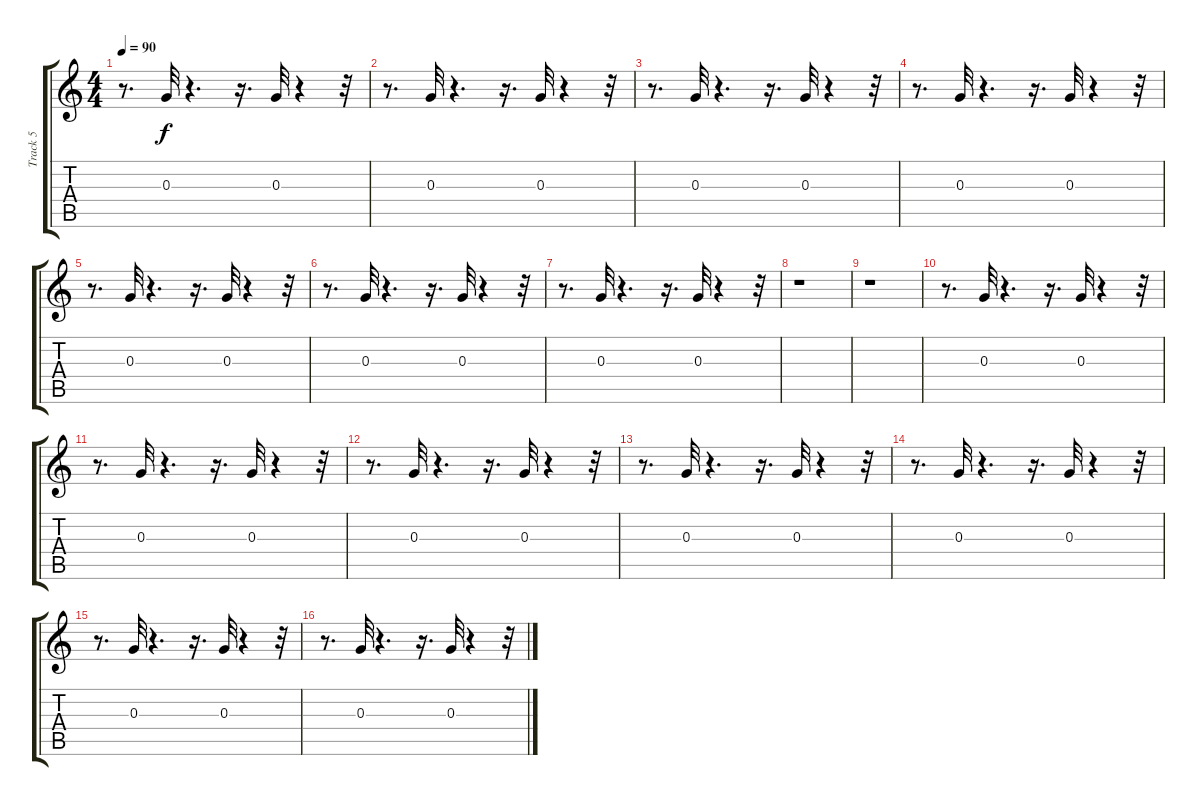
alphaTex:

\track ("Track 5" "Track 5") {instrument electricguitarmuted}
\staff {score tabs}
\tuning (E4 B3 G3 D3 A2 E2) {hide}
\ts (4 4)
\tempo 90
\clef g2
\ks c
r.8{d dy f} 0.3.32 r.4{d} r.16{d} 0.3.32 r.4 r.32 |
r.8{d} 0.3.32 r.4{d} r.16{d} 0.3.32 r.4 r.32 |
r.8{d} 0.3.32 r.4{d} r.16{d} 0.3.32 r.4 r.32 |
r.8{d} 0.3.32 r.4{d} r.16{d} 0.3.32 r.4 r.32 |
r.8{d} 0.3.32 r.4{d} r.16{d} 0.3.32 r.4 r.32 |
r.8{d} 0.3.32 r.4{d} r.16{d} 0.3.32 r.4 r.32 |
r.8{d} 0.3.32 r.4{d} r.16{d} 0.3.32 r.4 r.32 |
r.1 |
r.1 |
r.8{d} 0.3.32 r.4{d} r.16{d} 0.3.32 r.4 r.32 |
r.8{d} 0.3.32 r.4{d} r.16{d} 0.3.32 r.4 r.32 |
r.8{d} 0.3.32 r.4{d} r.16{d} 0.3.32 r.4 r.32 |
r.8{d} 0.3.32 r.4{d} r.16{d} 0.3.32 r.4 r.32 |
r.8{d} 0.3.32 r.4{d} r.16{d} 0.3.32 r.4 r.32 |
r.8{d} 0.3.32 r.4{d} r.16{d} 0.3.32 r.4 r.32 |
r.8{d} 0.3.32 r.4{d} r.16{d} 0.3.32 r.4 r.32
